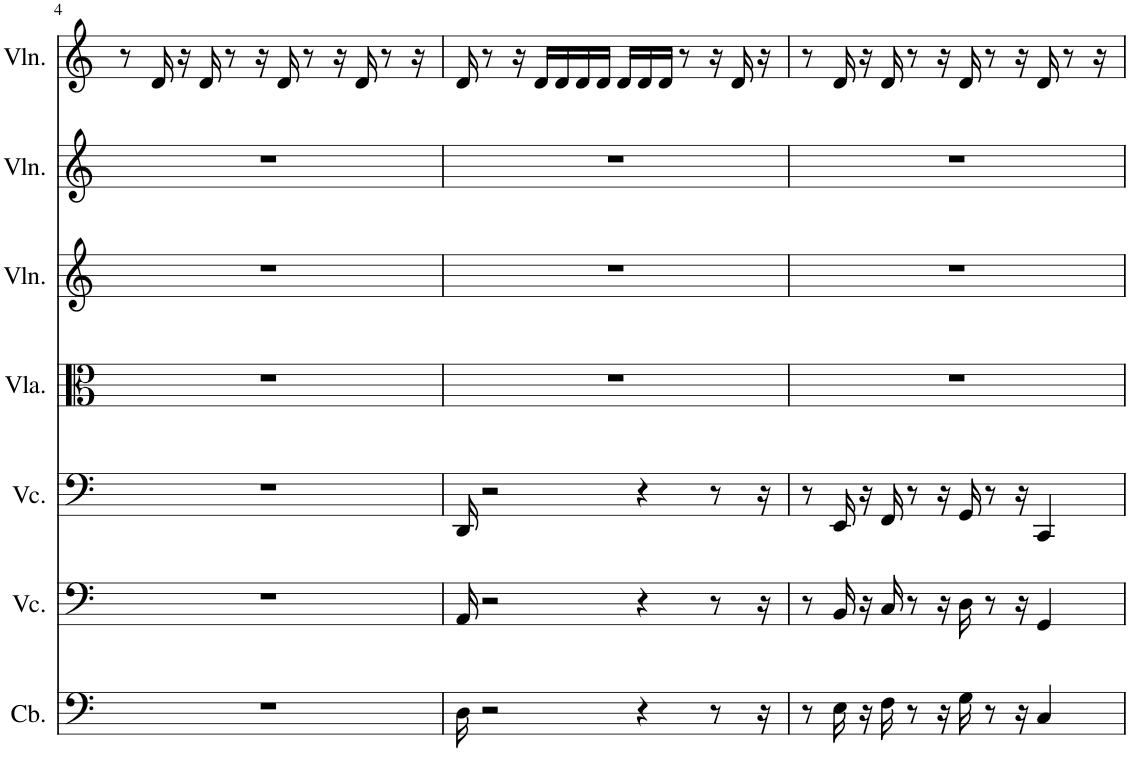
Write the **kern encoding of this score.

**kern	**kern	**kern	**kern	**kern	**kern	**kern
*part7	*part6	*part5	*part4	*part3	*part2	*part1
*staff7	*staff6	*staff5	*staff4	*staff3	*staff2	*staff1
*I"Contrabbasso	*I"Violoncello	*I"Violoncello	*I"Viola	*I"Violino	*I"Violino	*I"Violino
*I'Cb.	*I'Vc.	*I'Vc.	*I'Vla.	*I'Vln.	*I'Vln.	*I'Vln.
!!LO:PB:g=z
*clefF4	*clefF4	*clefF4	*clefC3	*clefG2	*clefG2	*clefG2
*Trd7c12	*	*	*	*	*	*
*k[]	*k[]	*k[]	*k[]	*k[]	*k[]	*k[]
*M4/4	*M4/4	*M4/4	*M4/4	*M4/4	*M4/4	*M4/4
=4	=4	=4	=4	=4	=4	=4
1r	1r	1r	1r	1r	1r	8r
.	.	.	.	.	.	16d/
.	.	.	.	.	.	16r
.	.	.	.	.	.	16d/
.	.	.	.	.	.	8r
.	.	.	.	.	.	16r
.	.	.	.	.	.	16d/
.	.	.	.	.	.	8r
.	.	.	.	.	.	16r
.	.	.	.	.	.	16d/
.	.	.	.	.	.	8r
.	.	.	.	.	.	16r
=5	=5	=5	=5	=5	=5	=5
16D\	16AA/	16DD/	1r	1r	1r	16d/
2r	2r	2r	.	.	.	8r
.	.	.	.	.	.	16r
.	.	.	.	.	.	16d/LL
.	.	.	.	.	.	16d/
.	.	.	.	.	.	16d/
.	.	.	.	.	.	16d/JJ
.	.	.	.	.	.	16d/LL
4r	4r	4r	.	.	.	16d/
.	.	.	.	.	.	16d/JJ
.	.	.	.	.	.	8r
8r	8r	8r	.	.	.	16r
.	.	.	.	.	.	16d/
16r	16r	16r	.	.	.	16r
=6	=6	=6	=6	=6	=6	=6
8r	8r	8r	1r	1r	1r	8r
16E\	16BB/	16EE/	.	.	.	16d/
16r	16r	16r	.	.	.	16r
16F\	16C/	16FF/	.	.	.	16d/
8r	8r	8r	.	.	.	8r
16r	16r	16r	.	.	.	16r
16G\	16D\	16GG/	.	.	.	16d/
8r	8r	8r	.	.	.	8r
16r	16r	16r	.	.	.	16r
4C/	4GG/	4CC/	.	.	.	16d/
.	.	.	.	.	.	8r
.	.	.	.	.	.	16r
=	=	=	=	=	=	=
*-	*-	*-	*-	*-	*-	*-
